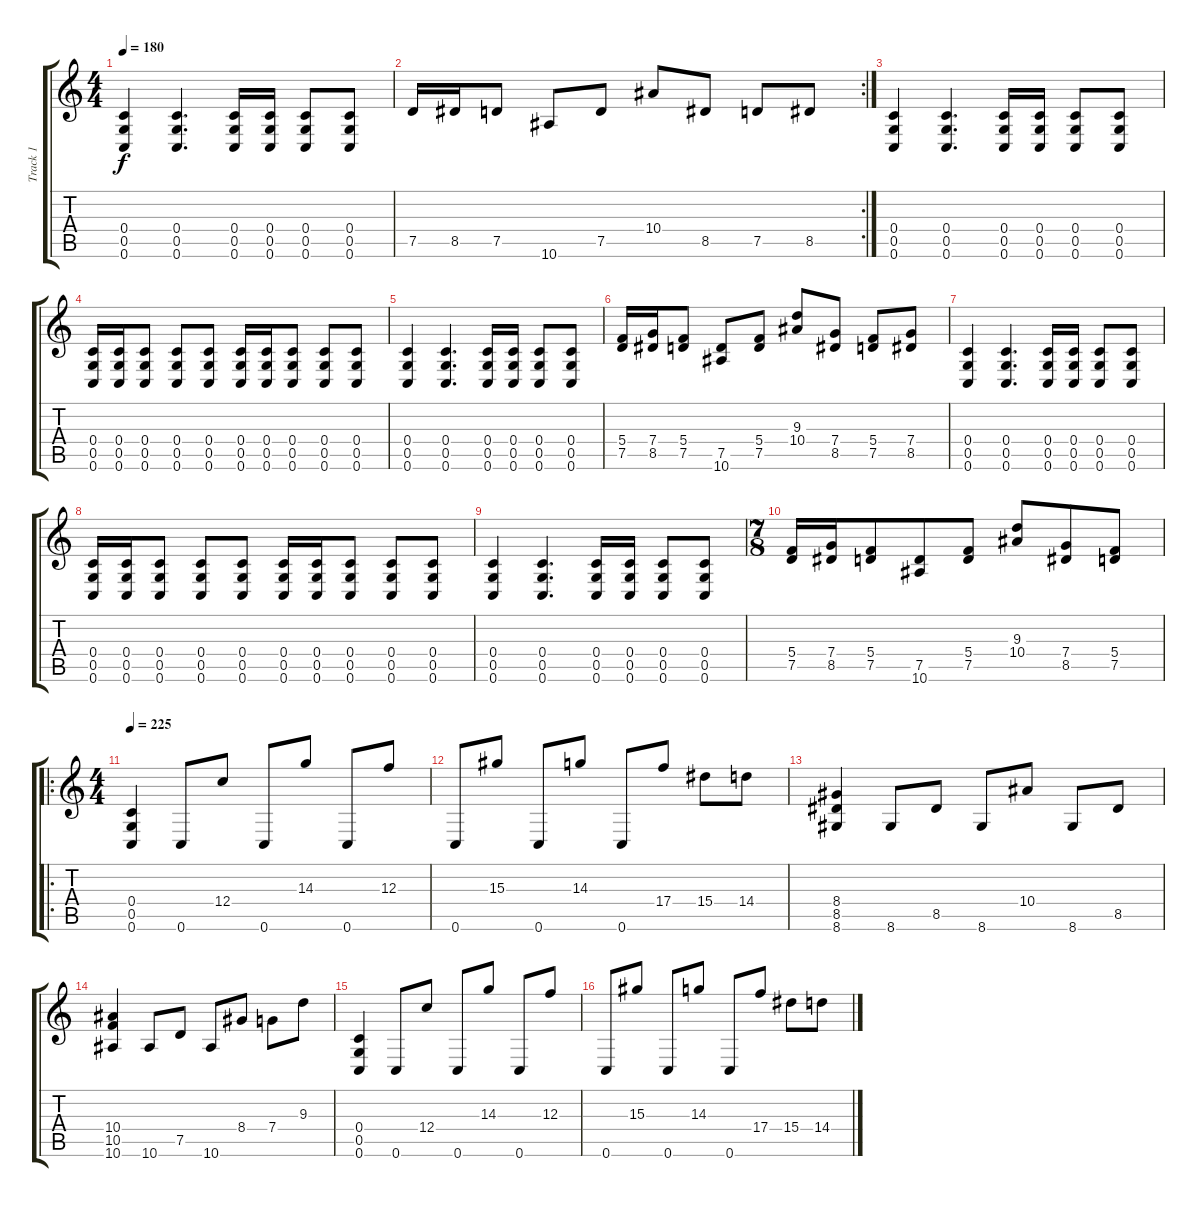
\track ("Track 1" "Track 1") {instrument distortionguitar}
\staff {score tabs}
\tuning (D4 A3 F3 C3 G2 C2) {hide}
\ts (4 4)
\tempo 180
\clef g2
\ks c
(0.4 0.5 0.6).4{dy f} (0.4 0.5 0.6).4{d} (0.4 0.5 0.6).16 (0.4 0.5 0.6).16 (0.4 0.5 0.6).8 (0.4 0.5 0.6).8 |
\rc 2
7.5.16 8.5.16 7.5.8 10.6.8 7.5.8 10.4.8 8.5.8 7.5.8 8.5.8 |
(0.4 0.5 0.6).4 (0.4 0.5 0.6).4{d} (0.4 0.5 0.6).16 (0.4 0.5 0.6).16 (0.4 0.5 0.6).8 (0.4 0.5 0.6).8 |
(0.4 0.5 0.6).16 (0.4 0.5 0.6).16 (0.4 0.5 0.6).8 (0.4 0.5 0.6).8 (0.4 0.5 0.6).8 (0.4 0.5 0.6).16 (0.4 0.5 0.6).16 (0.4 0.5 0.6).8 (0.4 0.5 0.6).8 (0.4 0.5 0.6).8 |
(0.4 0.5 0.6).4 (0.4 0.5 0.6).4{d} (0.4 0.5 0.6).16 (0.4 0.5 0.6).16 (0.4 0.5 0.6).8 (0.4 0.5 0.6).8 |
(5.4 7.5).16 (7.4 8.5).16 (5.4 7.5).8 (7.5 10.6).8 (5.4 7.5).8 (9.3 10.4).8 (7.4 8.5).8 (5.4 7.5).8 (7.4 8.5).8 |
(0.4 0.5 0.6).4 (0.4 0.5 0.6).4{d} (0.4 0.5 0.6).16 (0.4 0.5 0.6).16 (0.4 0.5 0.6).8 (0.4 0.5 0.6).8 |
(0.4 0.5 0.6).16 (0.4 0.5 0.6).16 (0.4 0.5 0.6).8 (0.4 0.5 0.6).8 (0.4 0.5 0.6).8 (0.4 0.5 0.6).16 (0.4 0.5 0.6).16 (0.4 0.5 0.6).8 (0.4 0.5 0.6).8 (0.4 0.5 0.6).8 |
(0.4 0.5 0.6).4 (0.4 0.5 0.6).4{d} (0.4 0.5 0.6).16 (0.4 0.5 0.6).16 (0.4 0.5 0.6).8 (0.4 0.5 0.6).8 |
\ts (7 8)
(5.4 7.5).16 (7.4 8.5).16 (5.4 7.5).8 (7.5 10.6).8 (5.4 7.5).8 (9.3 10.4).8 (7.4 8.5).8 (5.4 7.5).8 |
\ro
\ts (4 4)
\tempo 225
(0.4 0.5 0.6).4 0.6.8 12.4.8 0.6.8 14.3.8 0.6.8 12.3.8 |
0.6.8 15.3.8 0.6.8 14.3.8 0.6.8 17.4.8 15.4.8 14.4.8 |
(8.4 8.5 8.6).4 8.6.8 8.5.8 8.6.8 10.4.8 8.6.8 8.5.8 |
(10.4 10.5 10.6).4 10.6.8 7.5.8 10.6.8 8.4.8 7.4.8 9.3.8 |
(0.4 0.5 0.6).4 0.6.8 12.4.8 0.6.8 14.3.8 0.6.8 12.3.8 |
0.6.8 15.3.8 0.6.8 14.3.8 0.6.8 17.4.8 15.4.8 14.4.8
